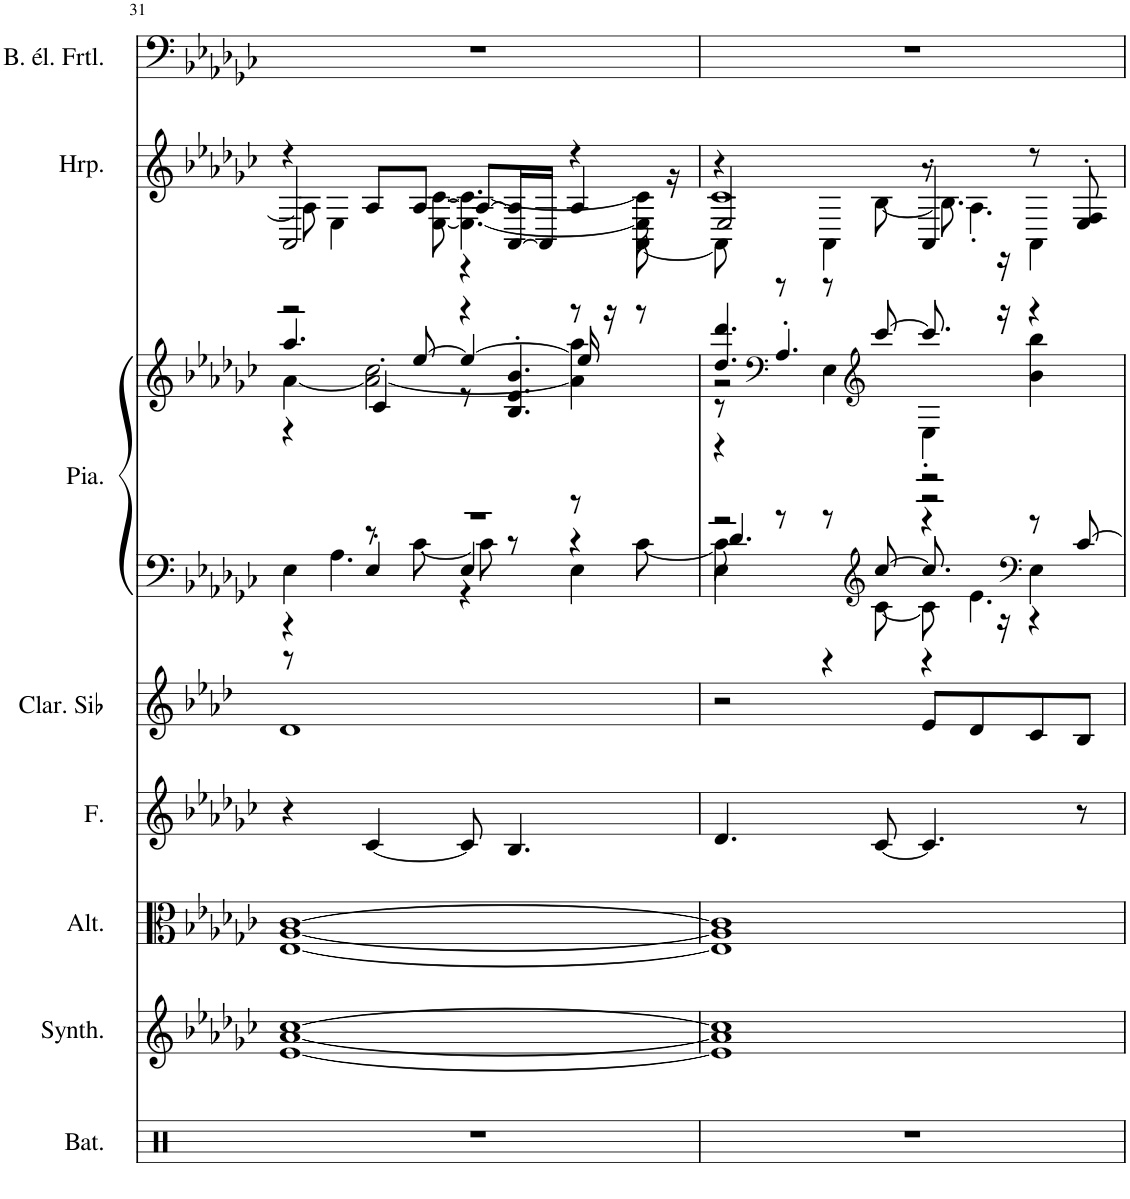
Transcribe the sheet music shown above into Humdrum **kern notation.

**kern	**kern	**kern	**kern	**kern	**kern	**kern	**kern	**kern
*part8	*part7	*part6	*part5	*part4	*part3	*part3	*part2	*part1
*staff9	*staff8	*staff7	*staff6	*staff5	*staff4	*staff3	*staff2	*staff1
*I"Batterie, Drums	*I"Synthétiseur d'instruments à cordes, Synth Strings 1	*I"Altos, String Ensemble 1	*I"Femmes, Choir Aahs	*I"Clarinette en Sib	*I"Piano, Bright Acoustic Piano	*	*I"Harpe	*I"Basse électrique fretless, Fretless Bass
*I'Bat.	*I'Synth.	*I'Alt.	*I'F.	*I'Clar. Sib	*I'Pia.	*	*I'Hrp.	*I'B. él. Frtl.
!!LO:PB:g=z
*clefX	*clefG2	*clefC3	*clefG2	*clefG2	*clefF4	*clefG2	*clefG2	*clefF4
*	*	*	*	*Trd1c2	*	*	*	*Trd7c12
*k[b-e-a-d-g-c-]	*k[b-e-a-d-g-c-]	*k[b-e-a-d-g-c-]	*k[b-e-a-d-g-c-]	*k[b-e-a-d-]	*k[b-e-a-d-g-c-]	*k[b-e-a-d-g-c-]	*k[b-e-a-d-g-c-]	*k[b-e-a-d-g-c-]
*M4/4	*M4/4	*M4/4	*M4/4	*M4/4	*M4/4	*M4/4	*M4/4	*M4/4
=31	=31	=31	=31	=31	=31	=31	=31	=31
*	*	*	*	*	*^	*^	*^	*
*	*	*	*	*	*	*^	*	*^	*	*^	*
*	*	*	*	*	*	*	*^	*	*	*	*	*	*^	*
1r	[1e- [1a- [1cc-	[1E- [1A- [1c-	4r	1d-	1r	4E-\	4r	8r	4.aa-/	[4a-\	4r	4r	8A-\]	2AA-/	2r	1r
.	.	.	.	.	.	.	.	4.A-\	.	.	.	.	4E-\	.	.	.
.	.	.	[4c-/	.	.	8r	4E-'/	.	.	2a-\_ 2cc-\	4c-'/	8A-/L	.	.	.	.
.	.	.	.	.	.	[8c-\	.	.	[8ee-/	.	.	[8A-/J	[8E-\ [8c-\	.	.	.
.	.	.	8c-/]	.	.	8c-\]	4E-/	4r	4ee-/_	.	8r	8A-/L_	4.E-\_ 4.c-\_	4r	4r	.
.	.	.	4.B-/	.	.	8r	.	.	.	.	4.B-/' 4.e-/' 4.b-/'	[16AA-/ 16A-/]L	.	.	.	.
.	.	.	.	.	.	.	.	.	.	.	.	16AA-/JJ]	.	.	.	.
.	.	.	.	.	.	8r	4r	4E-\	16ee-/]	4a-\] 4aa-\	.	4r	.	4A-/	8r	.
.	.	.	.	.	.	.	.	.	16r	.	.	.	.	.	.	.
.	.	.	.	.	.	[8c-\	.	.	8r	.	.	.	16E-\] 16c-\]	.	[8AA-\	.
.	.	.	.	.	.	.	.	.	.	.	.	.	16r	.	.	.
=32	=32	=32	=32	=32	=32	=32	=32	=32	=32	=32	=32	=32	=32	=32	=32	=32
*	*	*	*	*	*	*	*	*	*	*	*^	*	*	*	*	*
1r	1e-] 1a-] 1cc-]	1E-] 1A-] 1c-]	4.d-/	2r	2r	8c-\]	4.d-/	4E-\	4.dd-/ 4.ddd-/	2r	8r	4r	2E-/	4r	1c-	8AA-\]	1r
*	*	*	*	*	*	*	*	*	*clefF4	*	*	*	*	*	*	*	*
.	.	.	.	.	.	8r	.	.	.	.	4.A-'/	.	.	.	.	8r	.
.	.	.	.	.	.	8r	.	4r	.	.	.	4E-\	.	4AA-\	.	8r	.
*	*	*	*	*	*clefG2	*	*	*	*clefG2	*	*	*	*	*	*	*	*
.	.	.	[8c-/	.	.	[8c-\	[8cc-/	.	[8ccc-/	.	.	.	.	.	.	[8B-\	.
.	.	.	4.c-/]	8e-/L	4r	8c-\]	8.cc-/]	4r	8.ccc-/]	4E-'\	2r	2r	4AA-'/	8r	.	8.B-\]	.
.	.	.	.	8d-/	.	4.e-\	.	.	.	.	.	.	.	4.A-'\	.	.	.
.	.	.	.	.	.	.	16r	.	16r	.	.	.	.	.	.	16r	.
*	*	*	*	*	*clefF4	*	*	*	*	*	*	*	*	*	*	*	*
.	.	.	.	8c/	8r	.	4r	4E-\	4r	4b-\ 4bb-\	.	.	8r	.	.	4AA-\	.
.	.	.	8r	8B-/J	[8c-/	.	.	.	.	.	.	.	8E-/' 8F/'	.	.	.	.
*	*	*	*	*	*v	*v	*v	*v	*	*	*	*	*v	*v	*v	*v	*
*	*	*	*	*	*	*v	*v	*v	*v	*	*
=	=	=	=	=	=	=	=	=
*-	*-	*-	*-	*-	*-	*-	*-	*-
